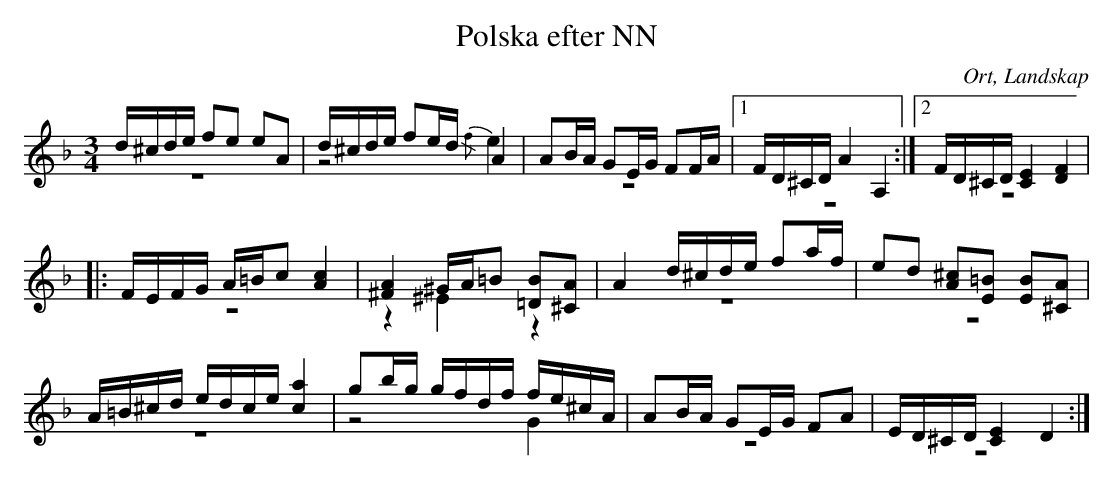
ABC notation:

X:1
T:Polska efter NN
O:Ort, Landskap
M:3/4
L:1/8
K:Dm
V:1
V:2 merge
V:1
d/^c/d/e/ fe eA|d/^c/d/e/ fe/d/ A2|AB/A/ GE/G/ FF/A/|1 F/D/^C/D/ A2 A,2:|2 F/D/^C/D/ [C2E2] [D2F2]|
|:F/E/F/G/ A/=B/c [A2c2]|[^F2A2] ^G/A/=B [=DB][^CA]|A2 d/^c/d/e/ fa/f/|ed [A^c][E=B] [EB][^CA]|
A/=B/^c/d/ e/d/c/e/ [c2a2]|gb/g/ g/f/d/f/ f/e/^c/A/|AB/A/ GE/G/ FA|E/D/^C/D/ [C2E2] D2:|
V:2
z6|z4 {/f}e2|z6|1 z6:|2 z6|
|:z6|z2 ^E2 z2|z6|z6|
z6|z4 G2|z6|z6:|
